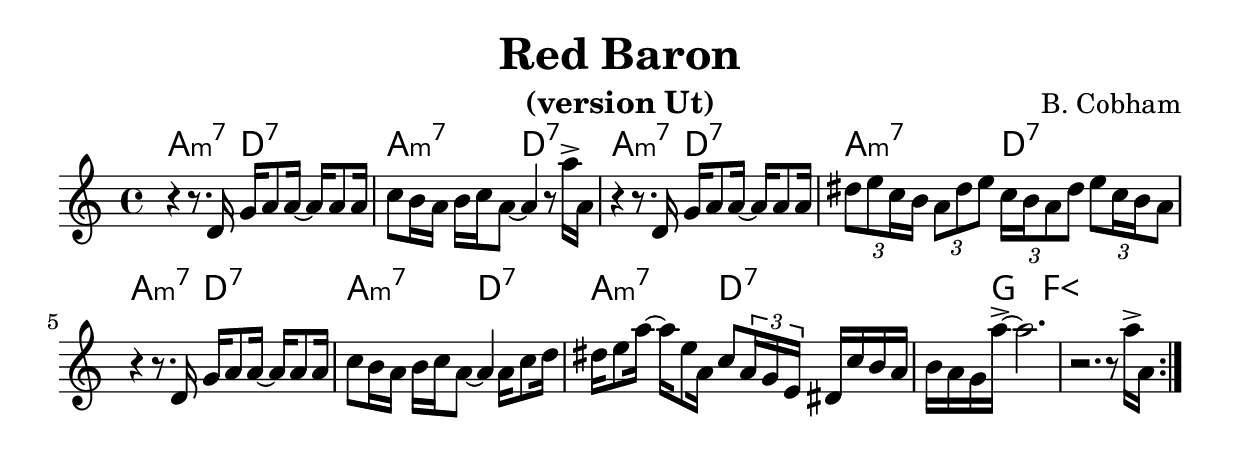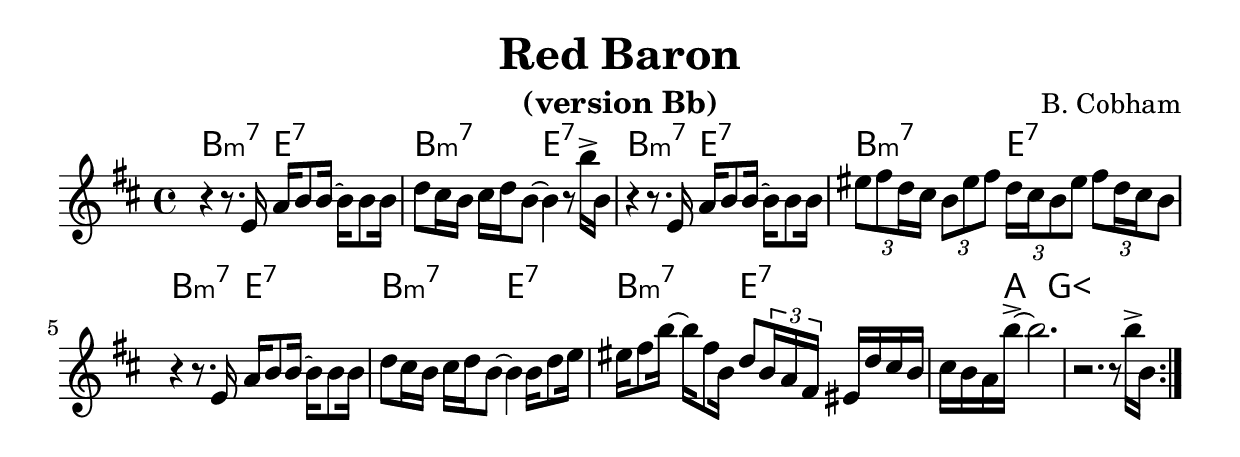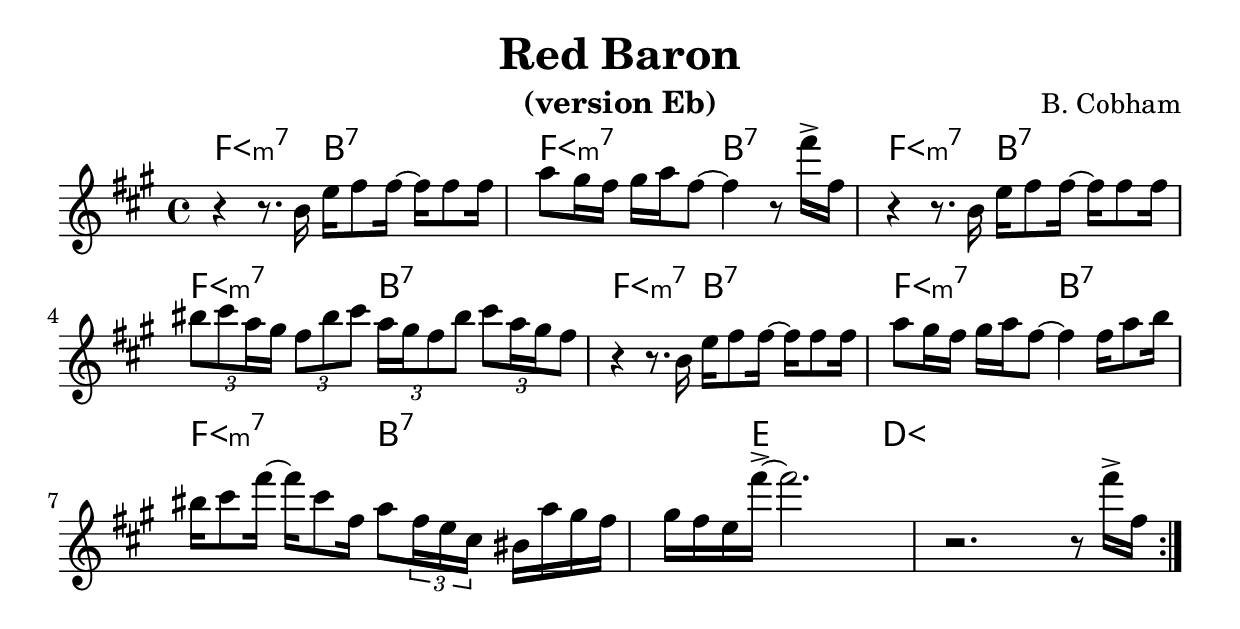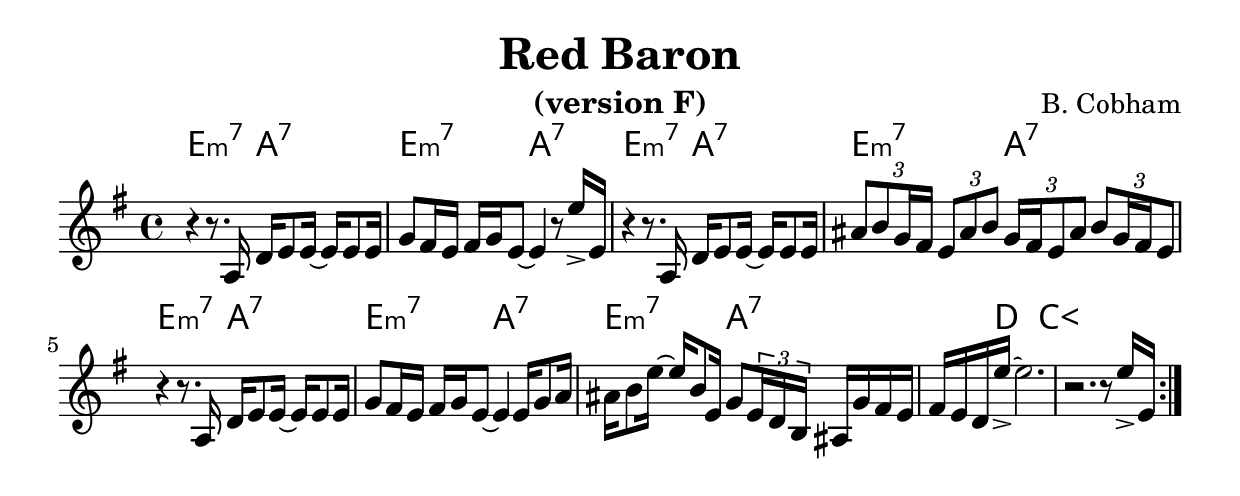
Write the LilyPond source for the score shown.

\version "2.22.0"

#(set-global-staff-size 24)
#(set-default-paper-size "a4")

\include "utils/AccordsJazzDefs.ly"

\paper { indent = 0\cm} 

\header {
	title = "Red Baron" 
 	composer = "B. Cobham"
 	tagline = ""
}

accords = \chords {
\repeat volta 2 {\repeat unfold 7 {
	a2:m7 d:7
	}
s8. g16~ s2~ s8 fis
s1
}}


staffViolon = \new Staff {
%	\set Staff.instrumentName = "Bb"
	\time 4/4
	\key a \minor
	\clef treble
	\accidentalStyle modern-cautionary
	\relative c'' { 	
 % Type notes here 
\compressEmptyMeasures
\repeat volta 2 {
r4 r8. d,16 g a8 a16~ a a8 a16
c8 b16 a b c a8~ a4 r8 a'16-> a,
r4 r8. d,16 g a8 a16~ a a8 a16
\tuplet 3/2 {dis8 e c16 b} \tuplet 3/2 {a8 dis e} \tuplet 3/2 {c16 b a8 dis} \tuplet 3/2 {e8 c16 b a8}
r4 r8. d,16 g a8 a16~ a a8 a16
c8 b16 a b c a8~ a4 a16 c8 d16
dis e8 a16~ a e8 a,16 c8 \tuplet 3/2 {a16 g e} dis16 c' b a
b a g a'->~ a2.
r2. r8 a16-> a,
}
}}

theme = \staffViolon

\include "utils/books.ly"